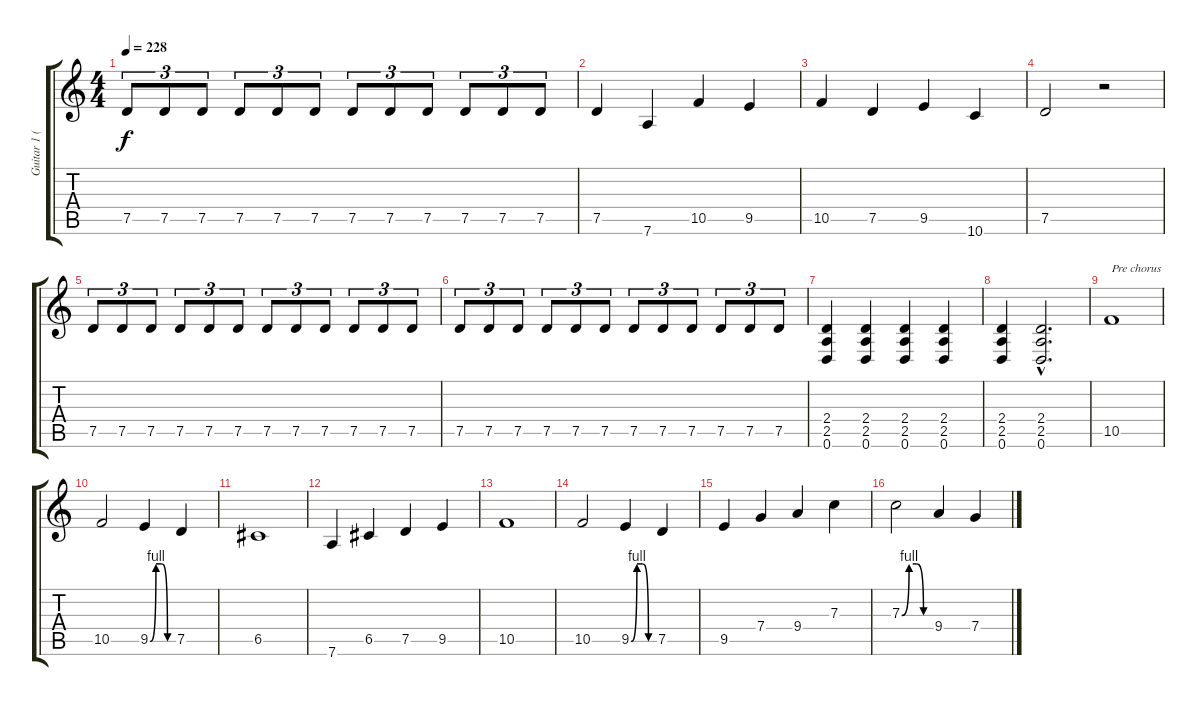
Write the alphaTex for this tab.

\track ("Guitar 1 (Alexi)" "Guitar 1 (") {instrument overdrivenguitar}
\staff {score tabs}
\tuning (D4 A3 F3 C3 G2 D2) {hide}
\ts (4 4)
\tempo 228
\clef g2
\ks c
7.5.8{tu (3 2) dy f} 7.5.8{tu (3 2)} 7.5.8{tu (3 2)} 7.5.8{tu (3 2)} 7.5.8{tu (3 2)} 7.5.8{tu (3 2)} 7.5.8{tu (3 2)} 7.5.8{tu (3 2)} 7.5.8{tu (3 2)} 7.5.8{tu (3 2)} 7.5.8{tu (3 2)} 7.5.8{tu (3 2)} |
7.5.4 7.6.4 10.5.4 9.5.4 |
10.5.4 7.5.4 9.5.4 10.6.4 |
7.5.2 r.2 |
7.5.8{tu (3 2)} 7.5.8{tu (3 2)} 7.5.8{tu (3 2)} 7.5.8{tu (3 2)} 7.5.8{tu (3 2)} 7.5.8{tu (3 2)} 7.5.8{tu (3 2)} 7.5.8{tu (3 2)} 7.5.8{tu (3 2)} 7.5.8{tu (3 2)} 7.5.8{tu (3 2)} 7.5.8{tu (3 2)} |
7.5.8{tu (3 2)} 7.5.8{tu (3 2)} 7.5.8{tu (3 2)} 7.5.8{tu (3 2)} 7.5.8{tu (3 2)} 7.5.8{tu (3 2)} 7.5.8{tu (3 2)} 7.5.8{tu (3 2)} 7.5.8{tu (3 2)} 7.5.8{tu (3 2)} 7.5.8{tu (3 2)} 7.5.8{tu (3 2)} |
(2.4 2.5 0.6).4 (2.4 2.5 0.6).4 (2.4 2.5 0.6).4 (2.4 2.5 0.6).4 |
(2.4 2.5 0.6).4 (2.4{hac} 2.5{hac} 0.6{hac}).2{d} |
10.5.1{txt "Pre chorus"} |
10.5.2 9.5{be (custom 0 0 15 4 30 4 45 0 60 0)}.4 7.5.4 |
6.5.1 |
7.6.4 6.5.4 7.5.4 9.5.4 |
10.5.1 |
10.5.2 9.5{be (custom 0 0 15 4 30 4 45 0 60 0)}.4 7.5.4 |
9.5.4 7.4.4 9.4.4 7.3.4 |
7.3{be (custom 0 0 15 4 30 4 45 0 60 0)}.2 9.4.4 7.4.4
